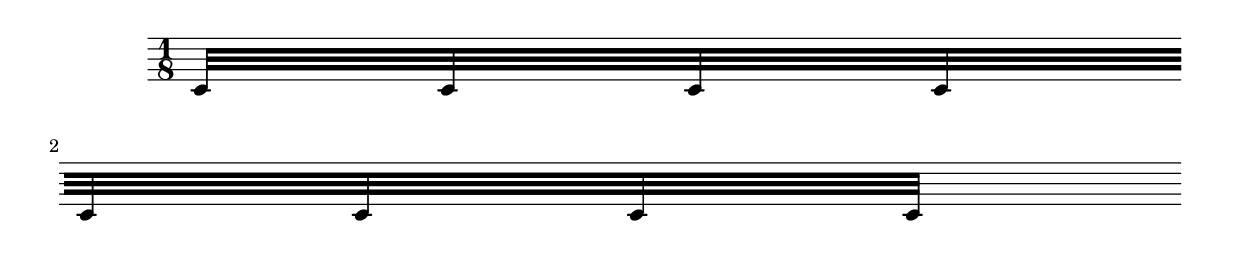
\header
{
  texidoc = "Broken beams have sane endings even if grobs
  are not present at the broken end. "

}

\version "2.23.10"

\new Staff \with {
   \remove Bar_engraver
   \remove Clef_engraver
   \override Beam.breakable = ##t
} {
   \time 1/8
   c'32 [
   c'32
   c'32
   c'32
   \break
   c'32
   c'32
   c'32
   c'32 ]
}
